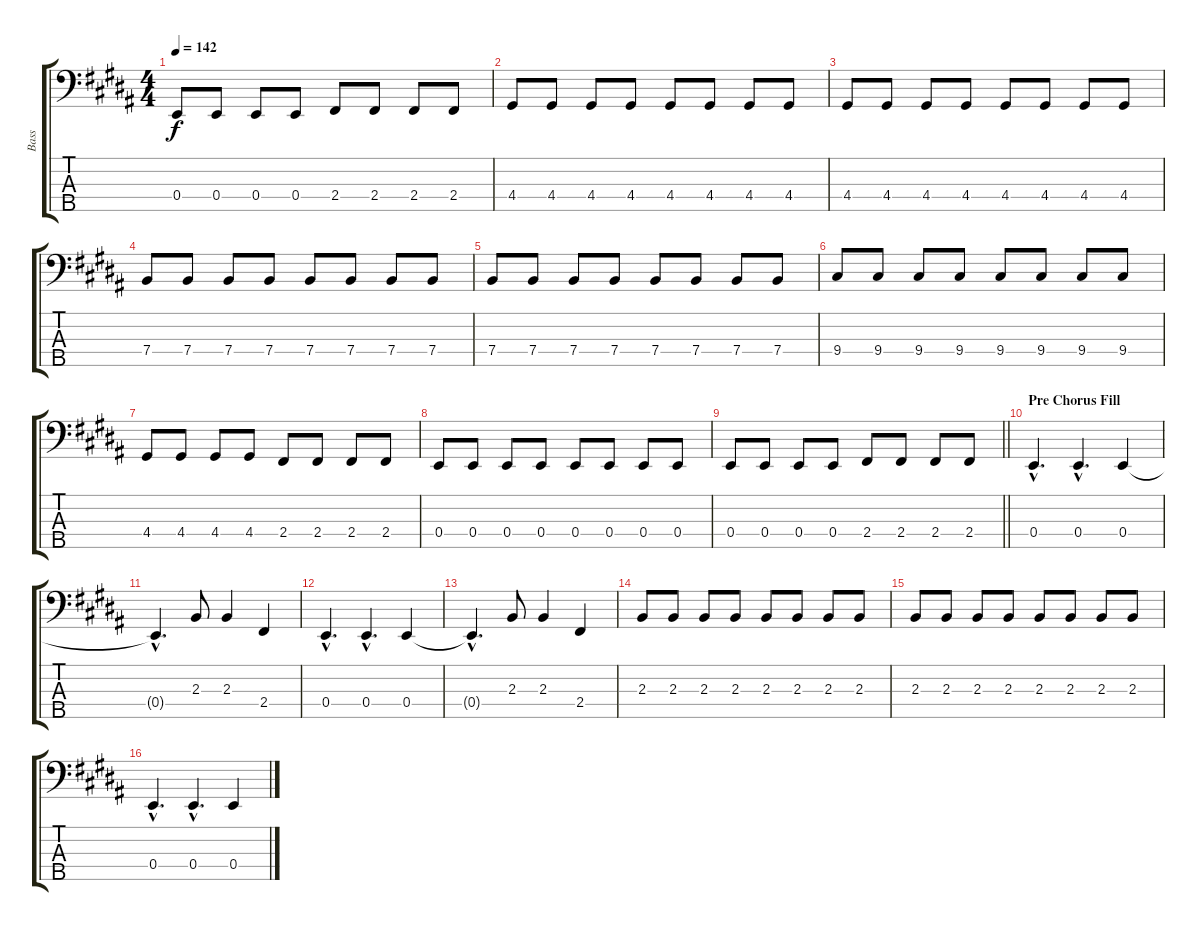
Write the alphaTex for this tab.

\track ("Bass" "Bass") {instrument electricbassfinger}
\staff {score tabs}
\tuning (G2 D2 A1 E1 B0) {hide}
\ts (4 4)
\tempo 142
\clef f4
\ks b
0.4.8{dy f} 0.4.8 0.4.8 0.4.8 2.4.8 2.4.8 2.4.8 2.4.8 |
4.4.8 4.4.8 4.4.8 4.4.8 4.4.8 4.4.8 4.4.8 4.4.8 |
4.4.8 4.4.8 4.4.8 4.4.8 4.4.8 4.4.8 4.4.8 4.4.8 |
7.4.8 7.4.8 7.4.8 7.4.8 7.4.8 7.4.8 7.4.8 7.4.8 |
7.4.8 7.4.8 7.4.8 7.4.8 7.4.8 7.4.8 7.4.8 7.4.8 |
9.4.8 9.4.8 9.4.8 9.4.8 9.4.8 9.4.8 9.4.8 9.4.8 |
4.4.8 4.4.8 4.4.8 4.4.8 2.4.8 2.4.8 2.4.8 2.4.8 |
0.4.8 0.4.8 0.4.8 0.4.8 0.4.8 0.4.8 0.4.8 0.4.8 |
\barLineRight lightlight
0.4.8 0.4.8 0.4.8 0.4.8 2.4.8 2.4.8 2.4.8 2.4.8 |
\section ("" "Pre Chorus Fill")
0.4{hac}.4{d} 0.4{hac}.4{d} 0.4.4 |
0.4{hac t}.4{d} 2.3.8 2.3.4 2.4.4 |
0.4{hac}.4{d} 0.4{hac}.4{d} 0.4.4 |
0.4{hac t}.4{d} 2.3.8 2.3.4 2.4.4 |
2.3.8 2.3.8 2.3.8 2.3.8 2.3.8 2.3.8 2.3.8 2.3.8 |
2.3.8 2.3.8 2.3.8 2.3.8 2.3.8 2.3.8 2.3.8 2.3.8 |
0.4{hac}.4{d} 0.4{hac}.4{d} 0.4.4
